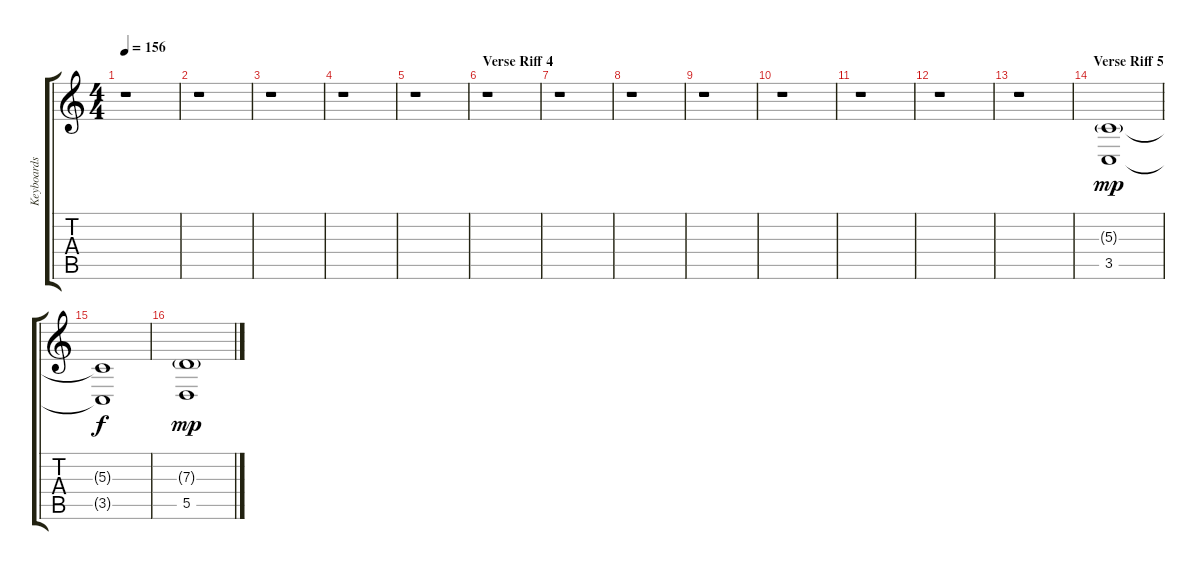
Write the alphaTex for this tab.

\track ("Keyboards" "Keyboards") {instrument stringensemble1}
\staff {score tabs}
\tuning (E4 B3 G3 D3 A2 E2) {hide}
\ts (4 4)
\tempo 156
\clef g2
\ks c
r.1{dy f} |
r.1 |
r.1 |
r.1 |
r.1 |
\section ("" "Verse Riff 4")
r.1 |
r.1 |
r.1 |
r.1 |
r.1 |
r.1 |
r.1 |
r.1 |
\section ("" "Verse Riff 5")
(5.3{g} 3.5).1{dy mp} |
(5.3{t} 3.5{t}).1{dy f} |
(7.3{g} 5.5).1{dy mp}
